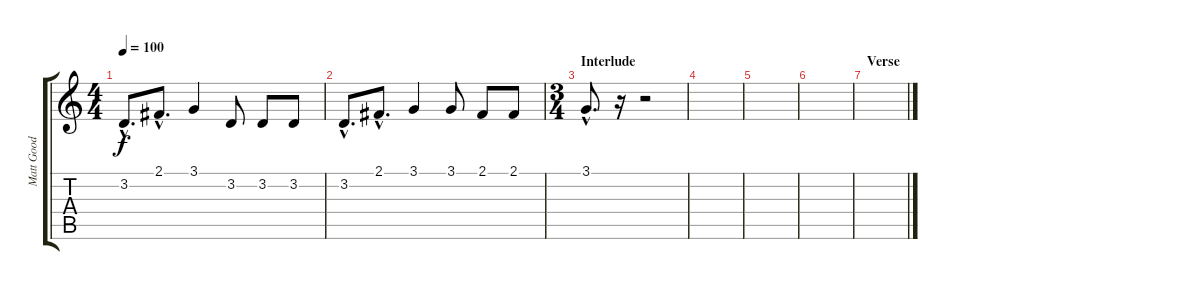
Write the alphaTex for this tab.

\track ("Matt Good (Vocals)" "Matt Good ") {instrument altosax}
\staff {score tabs}
\tuning (E4 B3 G3 D3 A2 E2) {hide}
\ts (4 4)
\tempo 100
\clef g2
\ks c
3.2{hac}.8{d dy f} 2.1{hac}.8{d} 3.1.4 3.2.8 3.2.8 3.2.8 |
3.2{hac}.8{d} 2.1{hac}.8{d} 3.1.4 3.1.8 2.1.8 2.1.8 |
\ts (3 4)
\section ("" "Interlude")
3.1{hac}.8{d} r.16 r.2 |
|
|
|
\section ("" "Verse")
